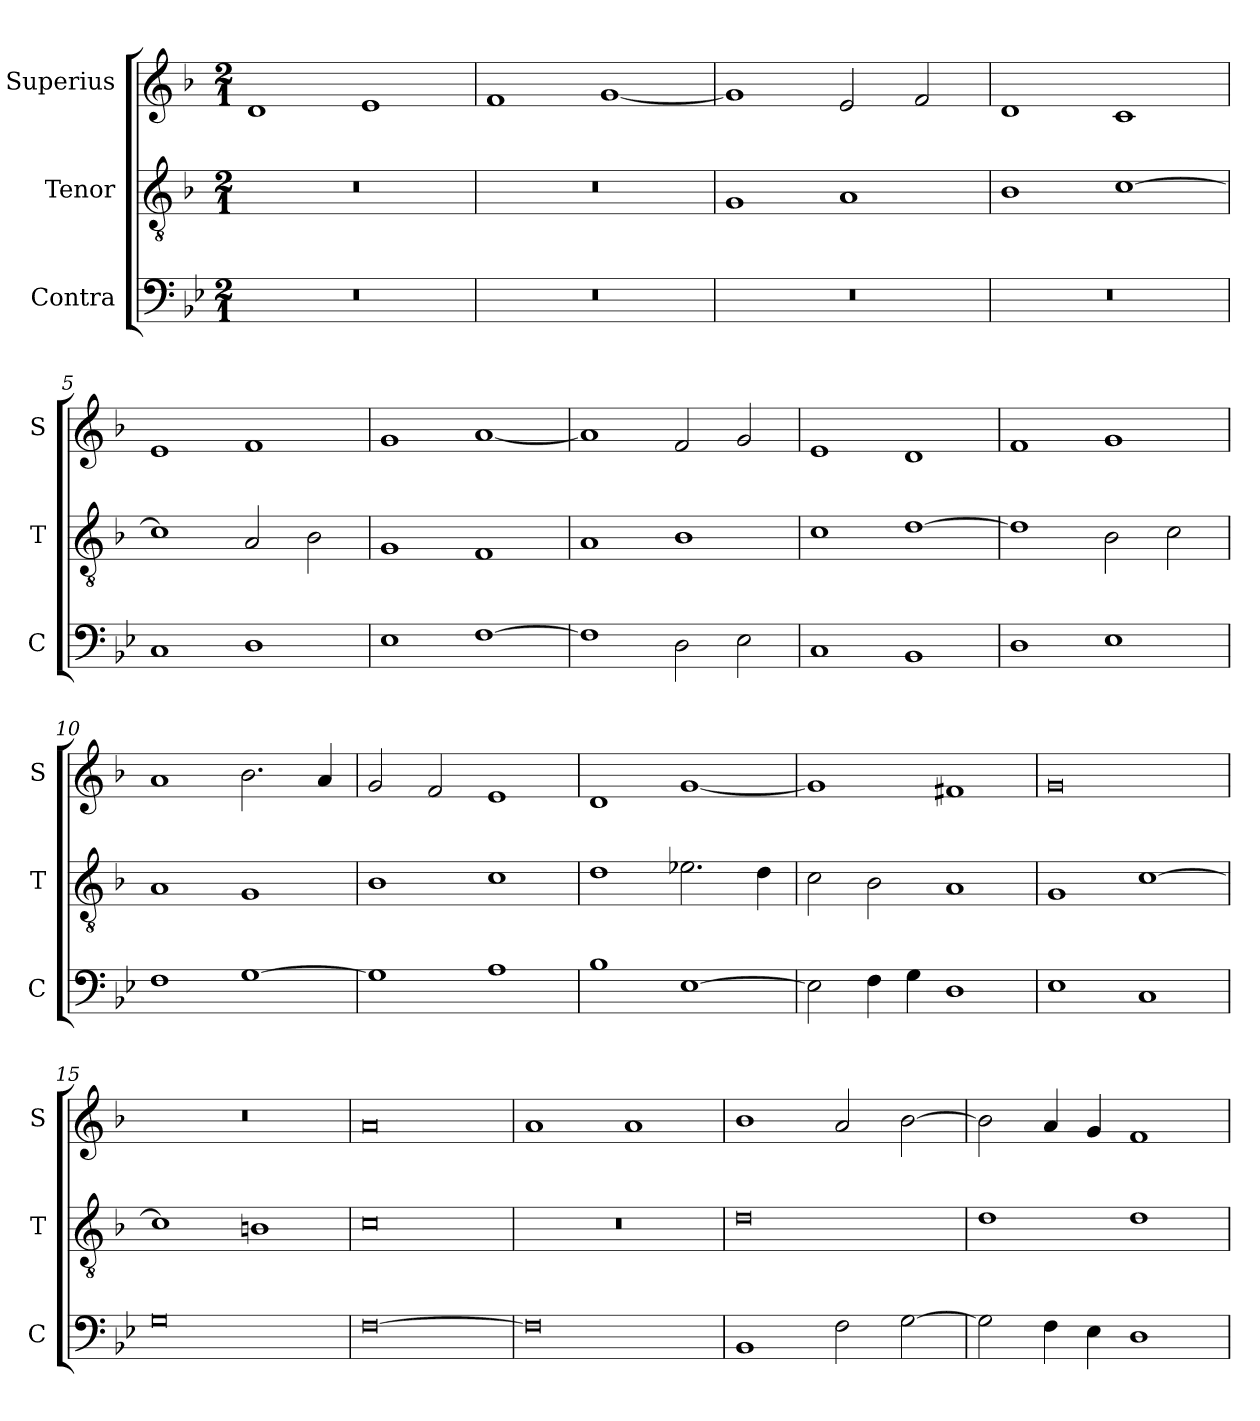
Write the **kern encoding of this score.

**kern	**kern	**kern
*part3	*part2	*part1
*staff3	*staff2	*staff1
*I"Contra	*I"Tenor	*I"Superius
*I'C	*I'T	*I'S
*clefF4	*clefGv2	*clefG2
*k[b-e-]	*k[b-]	*k[b-]
*M2/1	*M2/1	*M2/1
=1	=1	=1
0r	0r	1d
.	.	1e
=2	=2	=2
0r	0r	1f
.	.	[1g
=3	=3	=3
0r	1G	1g]
.	1A	2e/
.	.	2f/
=4	=4	=4
0r	1B-	1d
.	[1c	1c
=5	=5	=5
1C	1c]	1e
1D	2A/	1f
.	2B-\	.
=6	=6	=6
1E-	1G	1g
[1F	1F	[1a
=7	=7	=7
1F]	1A	1a]
2D\	1B-	2f/
2E-\	.	2g/
=8	=8	=8
1C	1c	1e
1BB-	[1d	1d
=9	=9	=9
1D	1d]	1f
1E-	2B-\	1g
.	2c\	.
=10	=10	=10
1F	1A	1a
[1G	1G	2.b-\
.	.	4a/
=11	=11	=11
1G]	1B-	2g/
.	.	2f/
1A	1c	1e
=12	=12	=12
1B-	1d	1d
[1E-	2.e-X\	[1g
.	4d\	.
=13	=13	=13
2E-\]	2c\	1g]
4F\	2B-\	.
4G\	.	.
1D	1A	1f#X
=14	=14	=14
1E-	1G	0g
1C	[1c	.
=15	=15	=15
0G	1c]	0r
.	1Bn	.
=16	=16	=16
[0F	0c	0a
=17	=17	=17
0F]	0r	1a
.	.	1a
=18	=18	=18
1BB-	0d	1b-
2F\	.	2a/
[2G\	.	[2b-\
=19	=19	=19
2G\]	1d	2b-\]
4F\	.	4a/
4E-\	.	4g/
1D	1d	1f
=	=	=
*-	*-	*-
